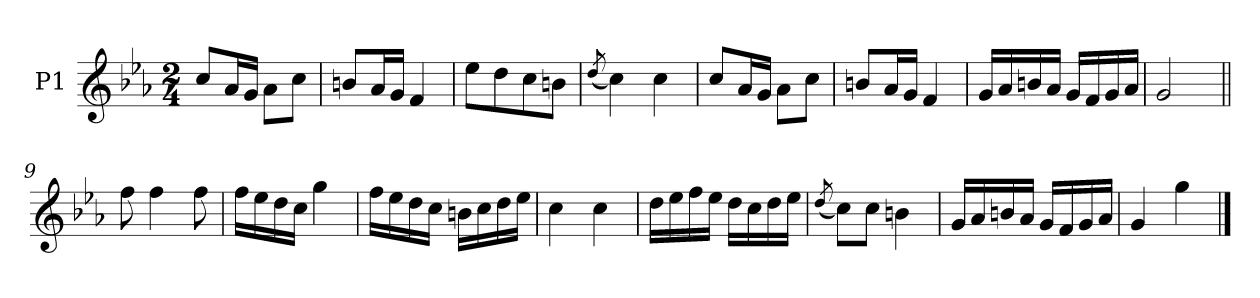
**kern
*part1
*staff1
*I"P1
*clefG2
*k[b-e-a-]
*M2/4
=1
8ccL
16a-L
16gJJ
8a-L
8ccJ
=2
8bnL
16a-L
16gJJ
4f
=3
8ee-L
8dd
8cc
8bnJ
=4
(8qdd/
4cc)
4cc
=5
8ccL
16a-L
16gJJ
8a-L
8ccJ
=6
8bnL
16a-L
16gJJ
4f
=7
16gLL
16a-
16bn
16a-JJ
16gLL
16f
16g
16a-JJ
=8
2g
=9||
8ff
4ff
8ff
=10
16ffLL
16ee-
16dd
16ccJJ
4gg
=11
16ffLL
16ee-
16dd
16ccJJ
16bnLL
16cc
16dd
16ee-JJ
=12
4cc
4cc
=13
16ddLL
16ee-
16ff
16ee-JJ
16ddLL
16cc
16dd
16ee-JJ
=14
(8qdd/
8ccL)
8ccJ
4bn
=15
16gLL
16a-
16bn
16a-JJ
16gLL
16f
16g
16a-JJ
=16
4g
4gg
==
*-
